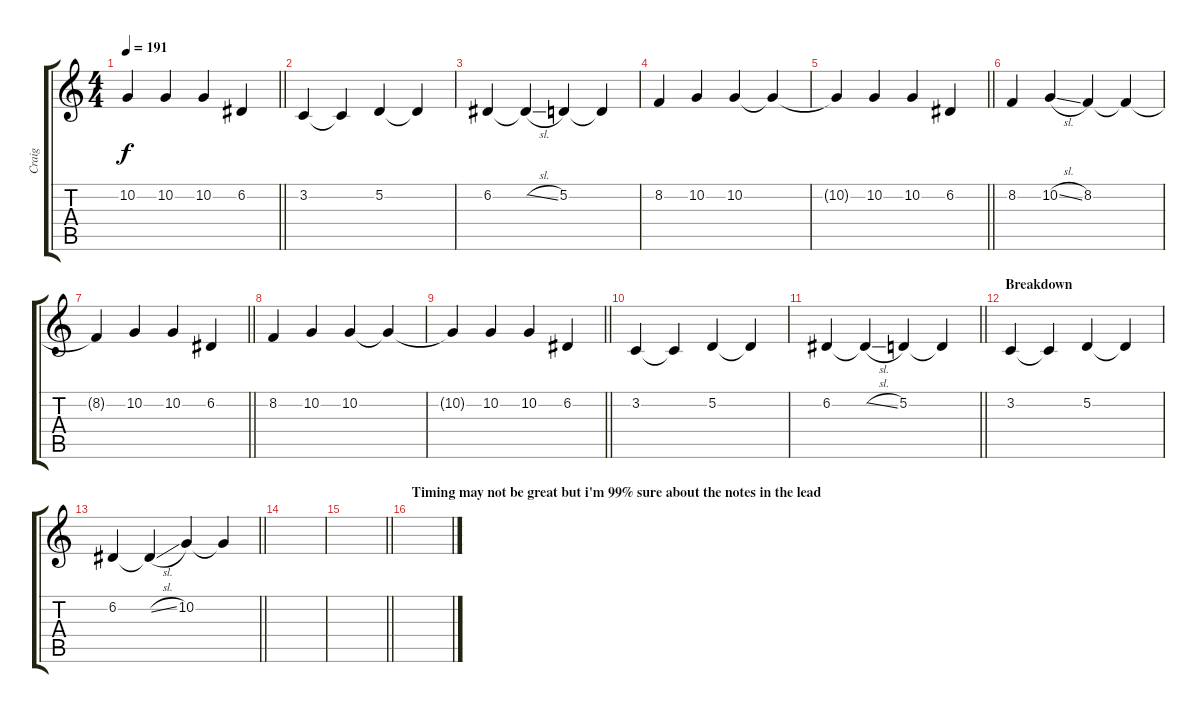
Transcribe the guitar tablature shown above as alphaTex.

\track ("Craig" "Craig") {instrument cello}
\staff {score tabs}
\tuning (D4 A3 F3 C3 G2 C2) {hide}
\ts (4 4)
\tempo 191
\clef g2
\barLineRight lightlight
\ks c
10.2{t}.4{dy f} 10.2.4 10.2.4 6.2.4 |
3.2.4 3.2{t}.4 5.2.4 5.2{t}.4 |
6.2.4 6.2{sl t}.4 5.2.4 5.2{t}.4 |
8.2.4 10.2.4 10.2.4 10.2{t}.4 |
\barLineRight lightlight
10.2{t}.4 10.2.4 10.2.4 6.2.4 |
8.2.4 10.2{sl}.4 8.2.4 8.2{t}.4 |
\barLineRight lightlight
8.2{t}.4 10.2.4 10.2.4 6.2.4 |
8.2.4 10.2.4 10.2.4 10.2{t}.4 |
\barLineRight lightlight
10.2{t}.4 10.2.4 10.2.4 6.2.4 |
3.2.4 3.2{t}.4 5.2.4 5.2{t}.4 |
\barLineRight lightlight
6.2.4 6.2{sl t}.4 5.2.4 5.2{t}.4 |
\section ("" "Breakdown")
3.2.4 3.2{t}.4 5.2.4 5.2{t}.4 |
\barLineRight lightlight
6.2.4 6.2{sl t}.4 10.2.4 10.2{t}.4 |
|
\barLineRight lightlight
|
\section ("" "Timing may not be great but i'm 99% sure about the notes in the lead")
